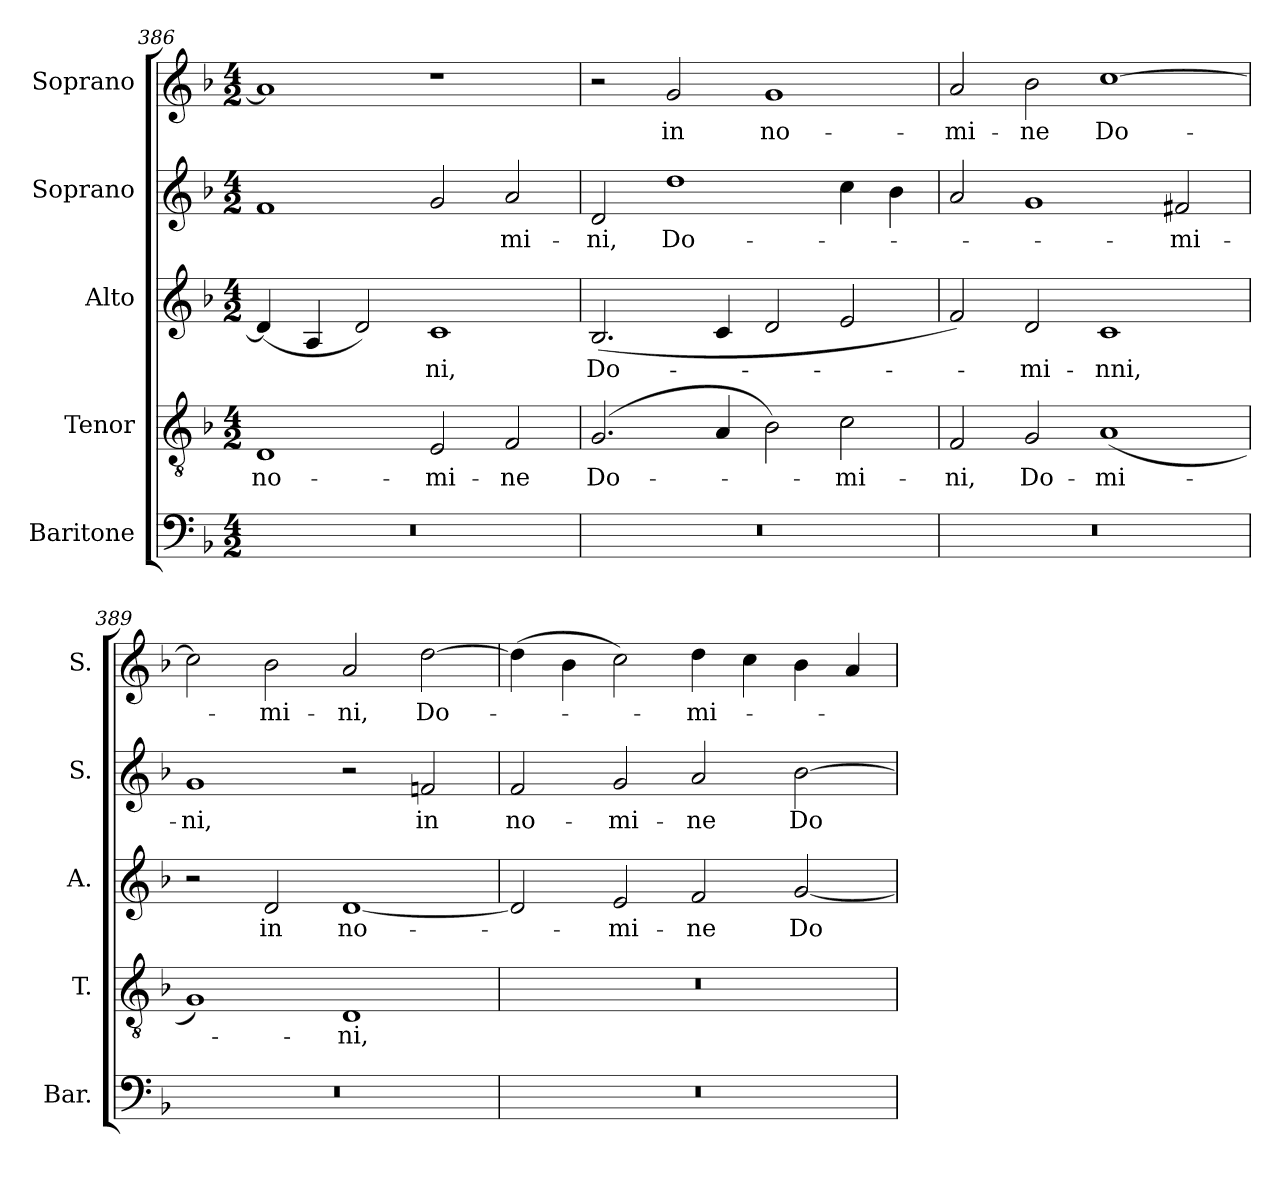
**kern	**kern	**text	**kern	**text	**kern	**text	**kern	**text
*part5	*part4	*part4	*part3	*part3	*part2	*part2	*part1	*part1
*staff5	*staff4	*staff4	*staff3	*staff3	*staff2	*staff2	*staff1	*staff1
*I"Baritone	*I"Tenor	*	*I"Alto	*	*I"Soprano	*	*I"Soprano	*
*I'Bar.	*I'T.	*	*I'A.	*	*I'S.	*	*I'S.	*
*clefF4	*clefGv2	*	*clefG2	*	*clefG2	*	*clefG2	*
*	*ITrd7c12	*	*	*	*	*	*	*
*k[b-]	*k[b-]	*	*k[b-]	*	*k[b-]	*	*k[b-]	*
*F:	*F:	*	*F:	*	*F:	*	*F:	*
*M4/2	*M4/2	*	*M4/2	*	*M4/2	*	*M4/2	*
=386	=386	=386	=386	=386	=386	=386	=386	=386
!LO:N:vis=1	!	!	!	!	!	!	!	!
!	!	!LO:LY:b:color=#000000	!	!	!	!	!	!
0r	1DDi	no-	(4di/]	.	1fi	.	1ai]	.
.	.	.	4Ai/	.	.	.	.	.
.	.	.	2di/)	.	.	.	.	.
!	!	!LO:LY:b:color=#000000	!	!	!	!	!	!
!	!	!	!	!LO:LY:b:color=#000000	!	!	!	!
.	2EEi/	-mi-	1ci	-ni,	2gi/	.	1r	.
!	!	!LO:LY:b:color=#000000	!	!	!	!	!	!
!	!	!	!	!	!	!LO:LY:b:color=#000000	!	!
.	2FFi/	-ne	.	.	2ai/	-mi-	.	.
=387	=387	=387	=387	=387	=387	=387	=387	=387
!LO:N:vis=1	!	!	!	!	!	!	!	!
!	!	!LO:LY:b:color=#000000	!	!	!	!	!	!
!	!	!	!	!LO:LY:b:color=#000000	!	!	!	!
!	!	!	!	!	!	!LO:LY:b:color=#000000	!	!
0r	(2.GGi/	Do-	(2.B-i/	Do-	2di/	-ni,	2r	.
!	!	!	!	!	!	!LO:LY:b:color=#000000	!	!
!	!	!	!	!	!	!	!	!LO:LY:b:color=#000000
.	.	.	.	.	1ddi	Do-	2gi/	in
.	4AAi/	.	4ci/	.	.	.	.	.
!	!	!	!	!	!	!	!	!LO:LY:b:color=#000000
.	2BB-i\)	.	2di/	.	.	.	1gi	no-
!	!	!LO:LY:b:color=#000000	!	!	!	!	!	!
.	2Ci\	-mi-	2ei/	.	4cci\	.	.	.
.	.	.	.	.	4b-i\	.	.	.
=388	=388	=388	=388	=388	=388	=388	=388	=388
!LO:N:vis=1	!	!	!	!	!	!	!	!
!	!	!LO:LY:b:color=#000000	!	!	!	!	!	!
!	!	!	!	!	!	!	!	!LO:LY:b:color=#000000
0r	2FFi/	-ni,	2fi/)	.	2ai/	.	2ai/	-mi-
!	!	!LO:LY:b:color=#000000	!	!	!	!	!	!
!	!	!	!	!LO:LY:b:color=#000000	!	!	!	!
!	!	!	!	!	!	!	!	!LO:LY:b:color=#000000
.	2GGi/	Do-	2di/	-mi-	1gi	.	2b-i\	-ne
!	!	!LO:LY:b:color=#000000	!	!	!	!	!	!
!	!	!	!	!LO:LY:b:color=#000000	!	!	!	!
!	!	!	!	!	!	!	!	!LO:LY:b:color=#000000
.	(1AAi	-mi-	1ci	-nni,	.	.	[1cci	Do-
!	!	!	!	!	!	!LO:LY:b:color=#000000	!	!
.	.	.	.	.	2f#Xi/	-mi-	.	.
=389	=389	=389	=389	=389	=389	=389	=389	=389
!LO:N:vis=1	!	!	!	!	!	!	!	!
!	!	!	!	!	!	!LO:LY:b:color=#000000	!	!
0r	1GGi)	.	2r	.	1gi	-ni,	2cci\]	.
!	!	!	!	!LO:LY:b:color=#000000	!	!	!	!
!	!	!	!	!	!	!	!	!LO:LY:b:color=#000000
.	.	.	2di/	in	.	.	2b-i\	-mi-
!	!	!LO:LY:b:color=#000000	!	!	!	!	!	!
!	!	!	!	!LO:LY:b:color=#000000	!	!	!	!
!	!	!	!	!	!	!	!	!LO:LY:b:color=#000000
.	1DDi	-ni,	[1di	no-	2r	.	2ai/	-ni,
!	!	!	!	!	!	!LO:LY:b:color=#000000	!	!
!	!	!	!	!	!	!	!	!LO:LY:b:color=#000000
.	.	.	.	.	2fni/	in	[2ddi\	Do-
=390	=390	=390	=390	=390	=390	=390	=390	=390
!LO:N:vis=1	!LO:N:vis=1	!	!	!	!	!	!	!
!	!	!	!	!	!	!LO:LY:b:color=#000000	!	!
0r	0r	.	2di/]	.	2fi/	no-	(4ddi\]	.
.	.	.	.	.	.	.	4b-i\	.
!	!	!	!	!LO:LY:b:color=#000000	!	!	!	!
!	!	!	!	!	!	!LO:LY:b:color=#000000	!	!
.	.	.	2ei/	-mi-	2gi/	-mi-	2cci\)	.
!	!	!	!	!LO:LY:b:color=#000000	!	!	!	!
!	!	!	!	!	!	!LO:LY:b:color=#000000	!	!
!	!	!	!	!	!	!	!	!LO:LY:b:color=#000000
.	.	.	2fi/	-ne	2ai/	-ne	4ddi\	-mi-
.	.	.	.	.	.	.	4cci\	.
!	!	!	!	!LO:LY:b:color=#000000	!	!	!	!
!	!	!	!	!	!	!LO:LY:b:color=#000000	!	!
.	.	.	[2gi/	Do-	[2b-i\	Do-	4b-i\	.
.	.	.	.	.	.	.	4ai/	.
=	=	=	=	=	=	=	=	=
*-	*-	*-	*-	*-	*-	*-	*-	*-
